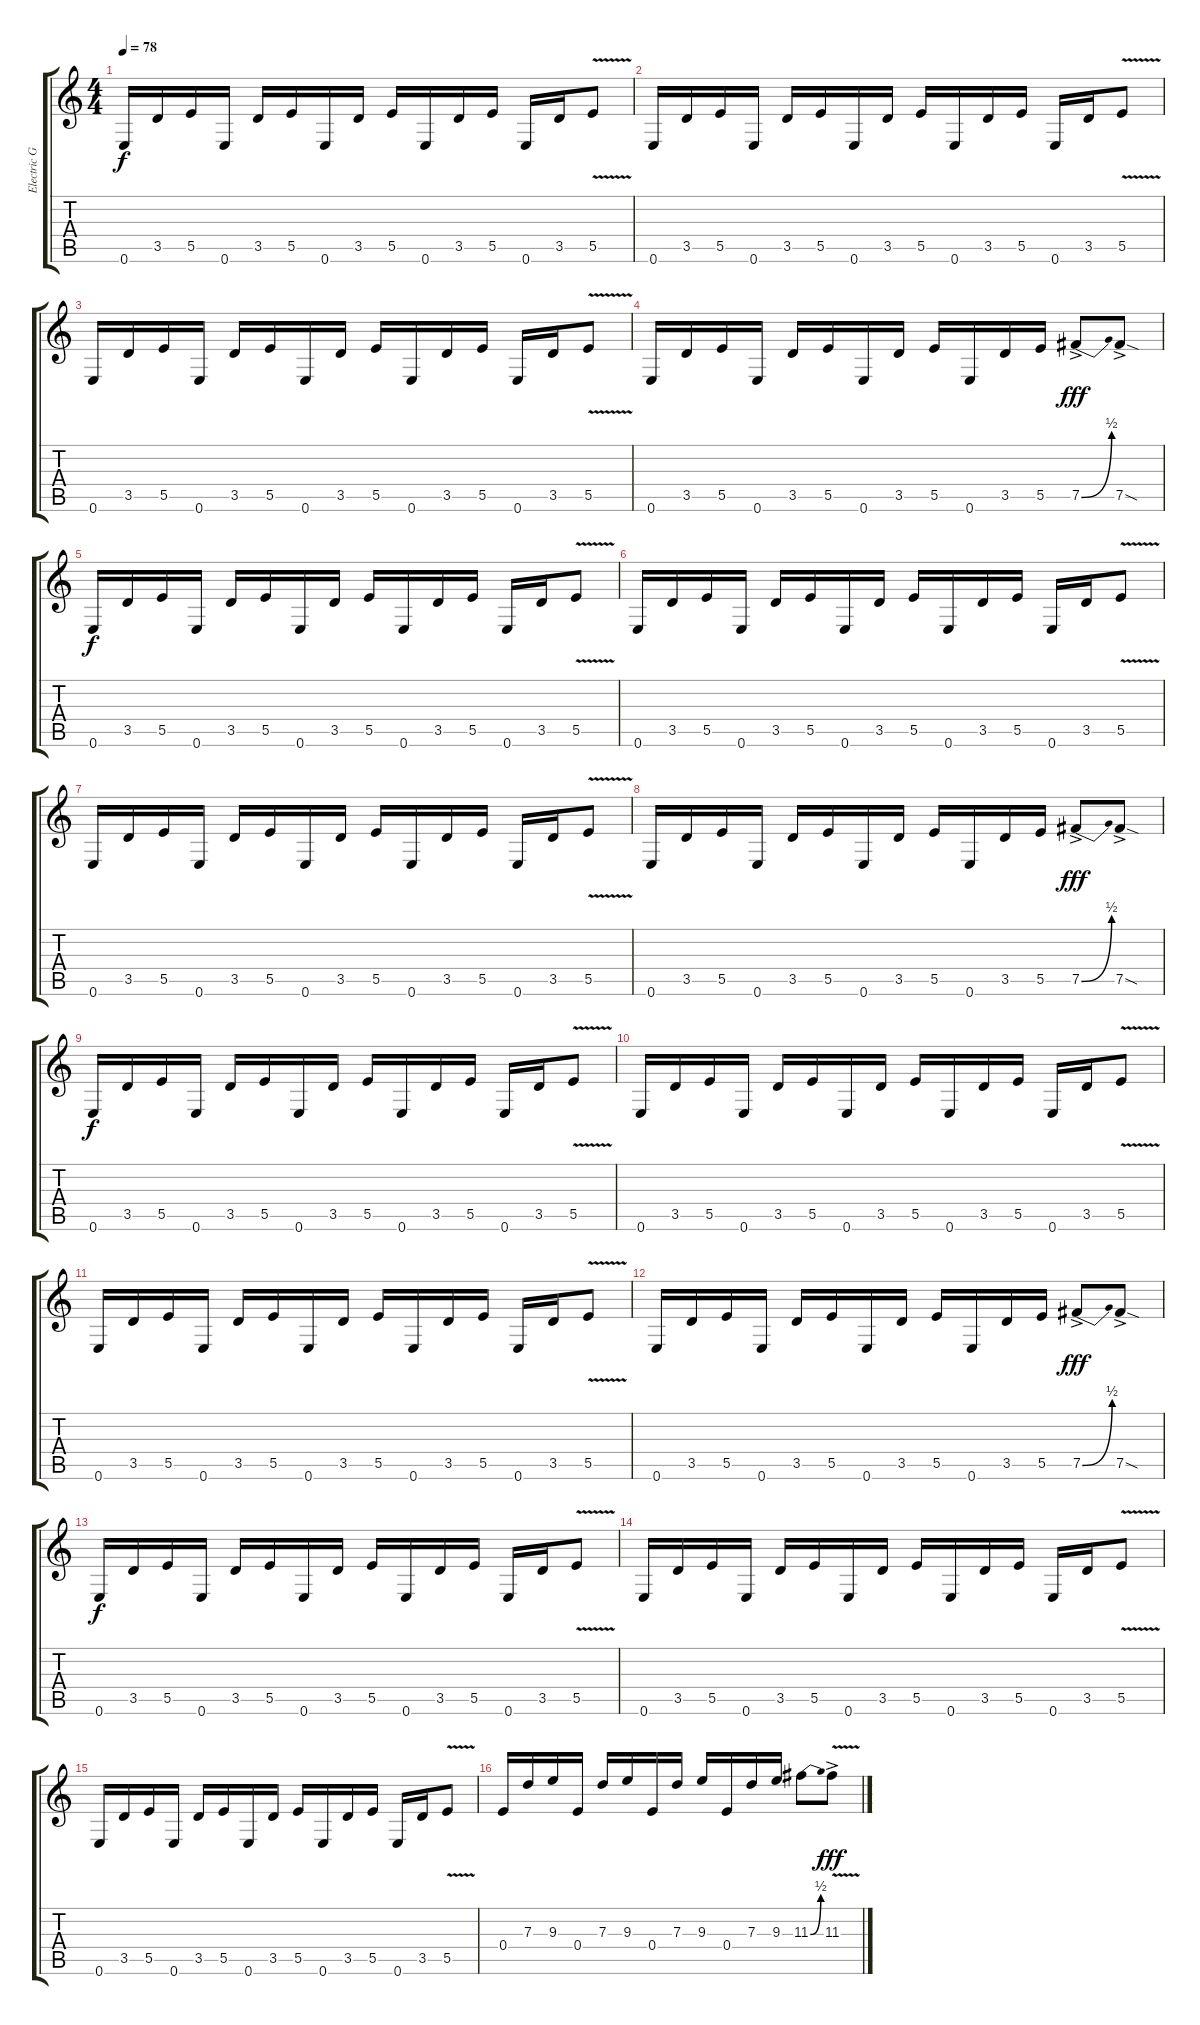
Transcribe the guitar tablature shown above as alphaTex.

\track ("Electric Guitar  1 (distortion)" "Electric G") {instrument distortionguitar}
\staff {score tabs}
\tuning (E4 B3 G3 E3 B2 E2) {hide}
\ts (4 4)
\tempo 78
\clef g2
\ks c
0.6.16{dy f} 3.5.16 5.5.16 0.6.16 3.5.16 5.5.16 0.6.16 3.5.16 5.5.16 0.6.16 3.5.16 5.5.16 0.6.16 3.5.16 5.5{v}.8 |
0.6.16 3.5.16 5.5.16 0.6.16 3.5.16 5.5.16 0.6.16 3.5.16 5.5.16 0.6.16 3.5.16 5.5.16 0.6.16 3.5.16 5.5{v}.8 |
0.6.16 3.5.16 5.5.16 0.6.16 3.5.16 5.5.16 0.6.16 3.5.16 5.5.16 0.6.16 3.5.16 5.5.16 0.6.16 3.5.16 5.5{v}.8 |
0.6.16 3.5.16 5.5.16 0.6.16 3.5.16 5.5.16 0.6.16 3.5.16 5.5.16 0.6.16 3.5.16 5.5.16 7.5{be (bend 0 0 60 2) ac}.8{dy fff} 7.5{sod ac}.8 |
0.6.16{dy f} 3.5.16 5.5.16 0.6.16 3.5.16 5.5.16 0.6.16 3.5.16 5.5.16 0.6.16 3.5.16 5.5.16 0.6.16 3.5.16 5.5{v}.8 |
0.6.16 3.5.16 5.5.16 0.6.16 3.5.16 5.5.16 0.6.16 3.5.16 5.5.16 0.6.16 3.5.16 5.5.16 0.6.16 3.5.16 5.5{v}.8 |
0.6.16 3.5.16 5.5.16 0.6.16 3.5.16 5.5.16 0.6.16 3.5.16 5.5.16 0.6.16 3.5.16 5.5.16 0.6.16 3.5.16 5.5{v}.8 |
0.6.16 3.5.16 5.5.16 0.6.16 3.5.16 5.5.16 0.6.16 3.5.16 5.5.16 0.6.16 3.5.16 5.5.16 7.5{be (bend 0 0 60 2) ac}.8{dy fff} 7.5{sod ac}.8 |
0.6.16{dy f} 3.5.16 5.5.16 0.6.16 3.5.16 5.5.16 0.6.16 3.5.16 5.5.16 0.6.16 3.5.16 5.5.16 0.6.16 3.5.16 5.5{v}.8 |
0.6.16 3.5.16 5.5.16 0.6.16 3.5.16 5.5.16 0.6.16 3.5.16 5.5.16 0.6.16 3.5.16 5.5.16 0.6.16 3.5.16 5.5{v}.8 |
0.6.16 3.5.16 5.5.16 0.6.16 3.5.16 5.5.16 0.6.16 3.5.16 5.5.16 0.6.16 3.5.16 5.5.16 0.6.16 3.5.16 5.5{v}.8 |
0.6.16 3.5.16 5.5.16 0.6.16 3.5.16 5.5.16 0.6.16 3.5.16 5.5.16 0.6.16 3.5.16 5.5.16 7.5{be (bend 0 0 60 2) ac}.8{dy fff} 7.5{sod ac}.8 |
0.6.16{dy f} 3.5.16 5.5.16 0.6.16 3.5.16 5.5.16 0.6.16 3.5.16 5.5.16 0.6.16 3.5.16 5.5.16 0.6.16 3.5.16 5.5{v}.8 |
0.6.16 3.5.16 5.5.16 0.6.16 3.5.16 5.5.16 0.6.16 3.5.16 5.5.16 0.6.16 3.5.16 5.5.16 0.6.16 3.5.16 5.5{v}.8 |
0.6.16 3.5.16 5.5.16 0.6.16 3.5.16 5.5.16 0.6.16 3.5.16 5.5.16 0.6.16 3.5.16 5.5.16 0.6.16 3.5.16 5.5{v}.8 |
0.4.16 7.3.16 9.3.16 0.4.16 7.3.16 9.3.16 0.4.16 7.3.16 9.3.16 0.4.16 7.3.16 9.3.16 11.3{be (bend 0 0 60 2)}.8 11.3{v ac}.8{dy fff}
